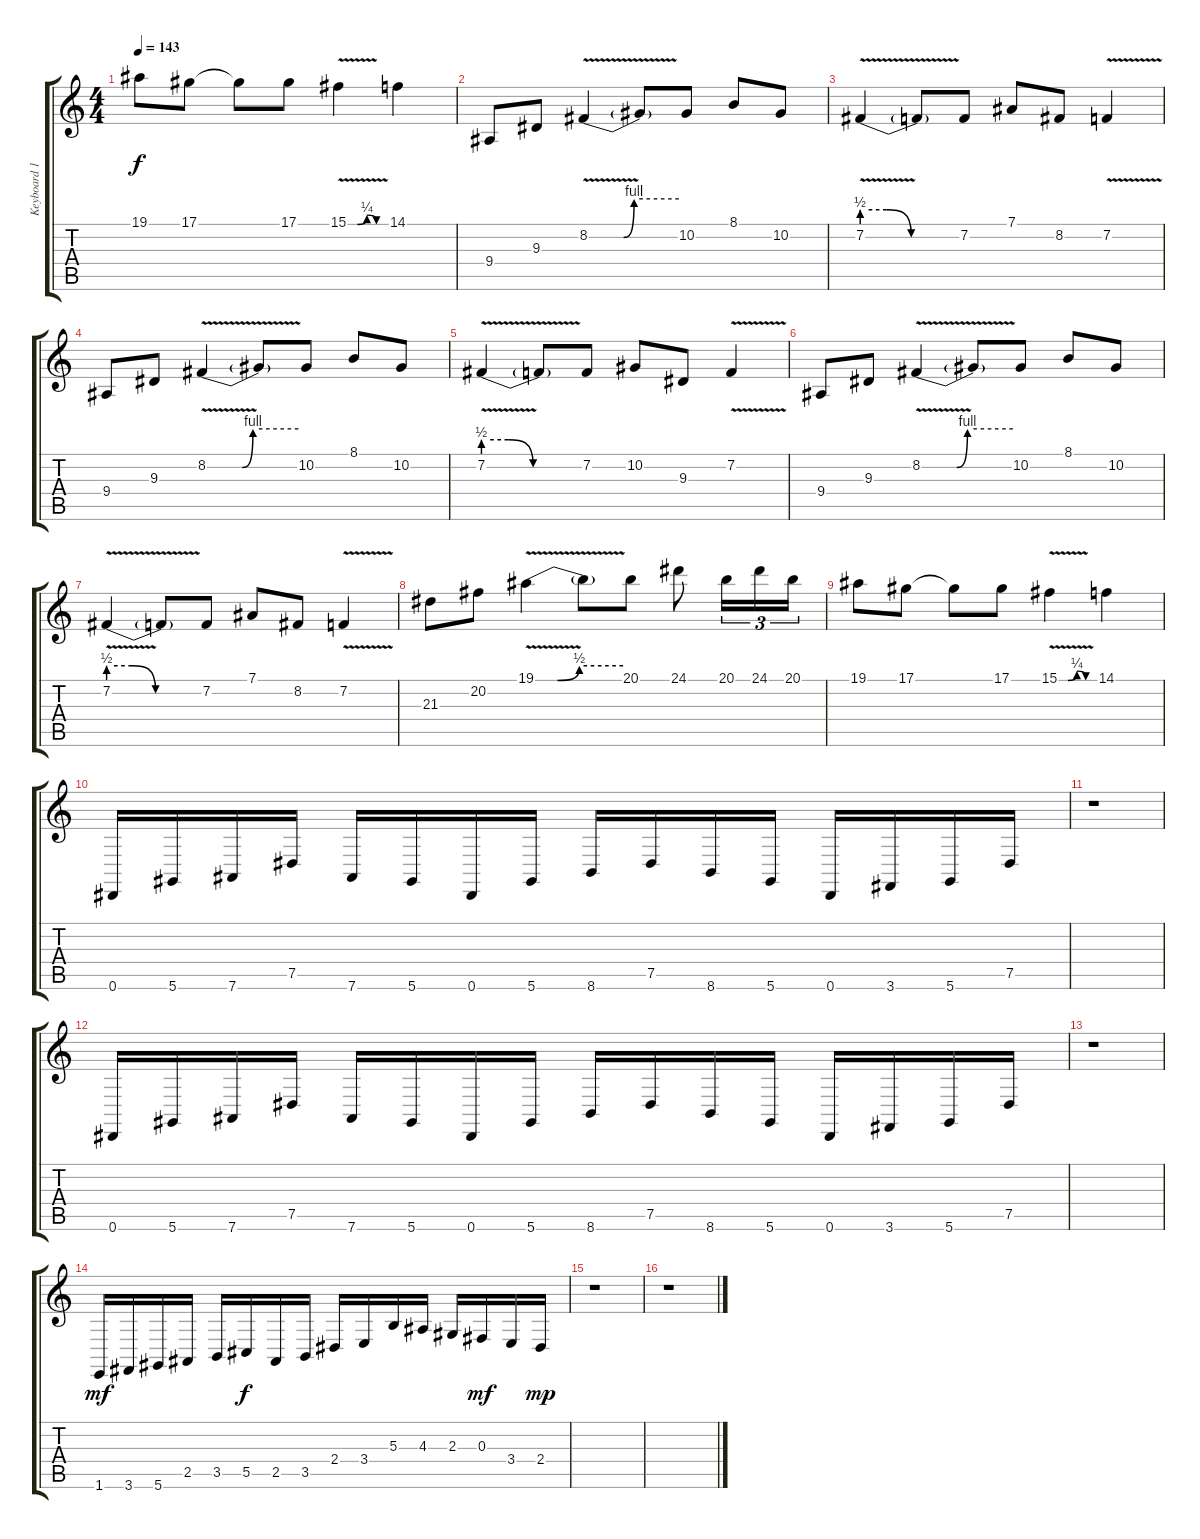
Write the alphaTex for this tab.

\track ("Keyboard 1" "Keyboard 1") {instrument acousticgrandpiano}
\staff {score tabs}
\tuning (Eb4 Bb3 Gb3 Db3 Ab2 Eb2) {hide}
\ts (4 4)
\tempo 143
\clef g2
\ks c
19.1.8{dy f} 17.1.8 17.1{t}.8 17.1.8 15.1{be (custom 0 0 15 0 30 1 45 0 60 0) v}.4 14.1.4 |
\section ("" "")
9.4.8 9.3.8 8.2{be (custom 0 0 23 0 30 4 60 4) v}.4 8.2{t}.8 10.2.8 8.1.8 10.2.8 |
7.2{be (custom 0 2 15 2 30 0 60 0) v}.4 7.2{t}.8 7.2.8 7.1.8 8.2.8 7.2{v}.4 |
9.4.8 9.3.8 8.2{be (custom 0 0 23 0 30 4 60 4) v}.4 8.2{t}.8 10.2.8 8.1.8 10.2.8 |
7.2{be (custom 0 2 15 2 30 0 60 0) v}.4 7.2{t}.8 7.2.8 10.2.8 9.3.8 7.2{v}.4 |
9.4.8 9.3.8 8.2{be (custom 0 0 23 0 30 4 60 4) v}.4 8.2{t}.8 10.2.8 8.1.8 10.2.8 |
7.2{be (custom 0 2 15 2 30 0 60 0) v}.4 7.2{t}.8 7.2.8 7.1.8 8.2.8 7.2{v}.4 |
21.3.8 20.2.8 19.1{be (custom 0 0 15 0 30 2 60 2) v}.4 19.1{t}.8 20.1.8 24.1.8 20.1.16{tu (3 2)} 24.1.16{tu (3 2)} 20.1.16{tu (3 2)} |
19.1.8 17.1.8 17.1{t}.8 17.1.8 15.1{be (custom 0 0 15 0 30 1 45 0 60 0) v}.4 14.1.4 |
\section ("" "")
0.6.16{volume 11 instrument harpsichord} 5.6.16 7.6.16 7.5.16 7.6.16 5.6.16 0.6.16 5.6.16 8.6.16 7.5.16 8.6.16 5.6.16 0.6.16 3.6.16 5.6.16 7.5.16 |
r.1 |
0.6.16 5.6.16 7.6.16 7.5.16 7.6.16 5.6.16 0.6.16 5.6.16 8.6.16 7.5.16 8.6.16 5.6.16 0.6.16 3.6.16 5.6.16 7.5.16 |
r.1 |
1.6.16{dy mf} 3.6.16 5.6.16 2.5.16 3.5.16 5.5.16{dy f} 2.5.16 3.5.16 2.4.16 3.4.16 5.3.16 4.3.16 2.3.16 0.3.16{dy mf} 3.4.16 2.4.16{dy mp} |
\section ("" "")
r.1 |
r.1
